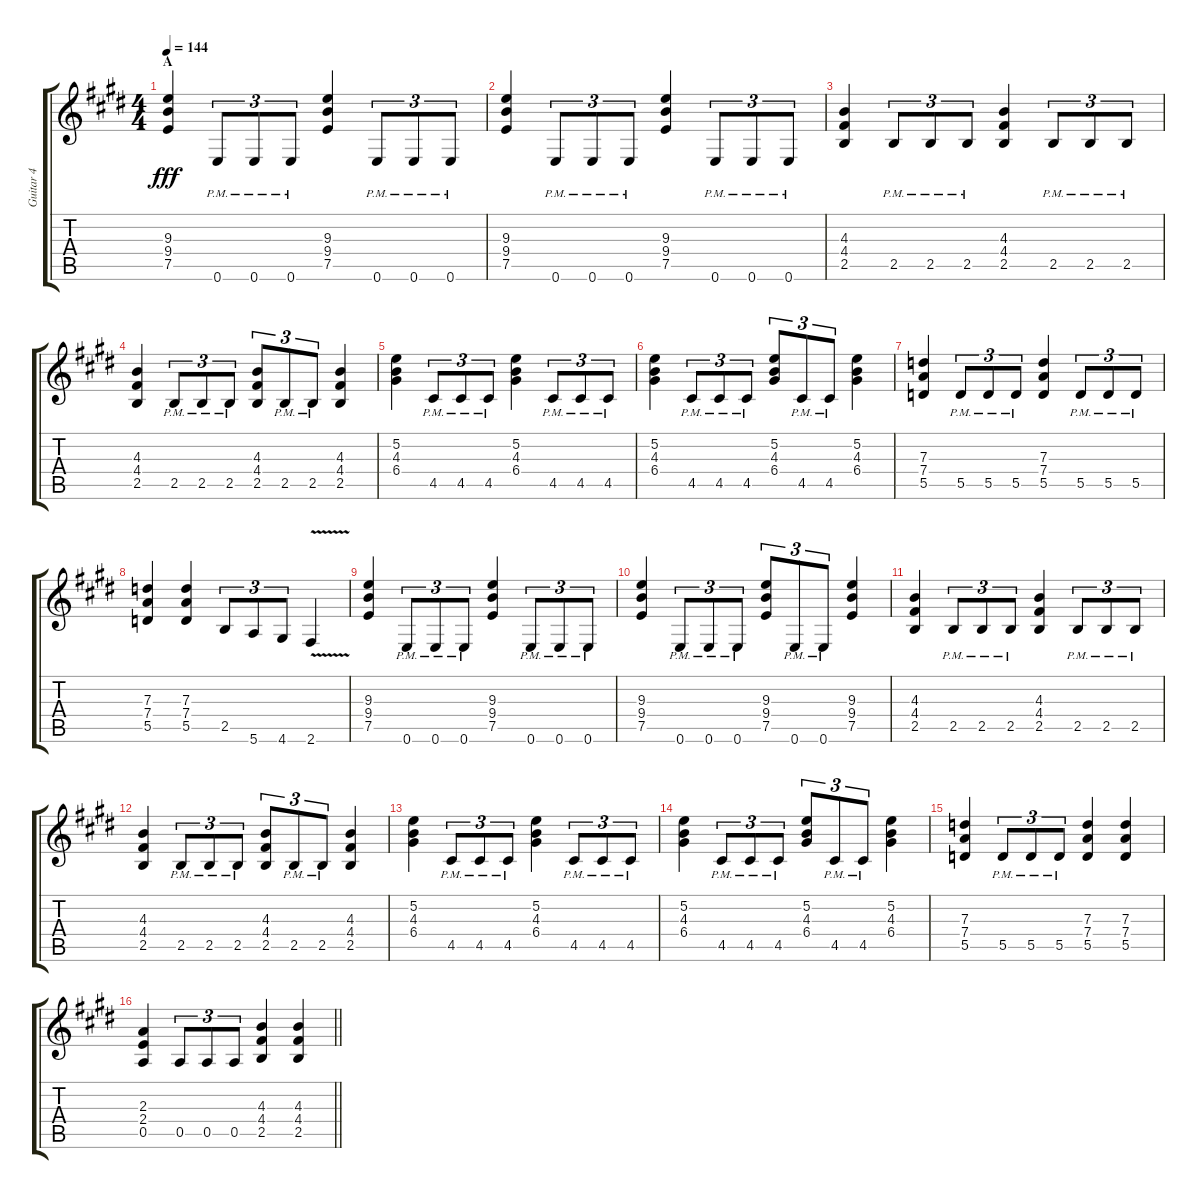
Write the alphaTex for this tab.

\track ("Guitar 4" "Guitar 4") {instrument distortionguitar}
\staff {score tabs}
\tuning (E4 B3 G3 D3 A2 E2) {hide}
\ts (4 4)
\section ("" "A")
\tempo 144
\clef g2
\ks e
(9.3 9.4 7.5).4{dy fff instrument distortionguitar} 0.6{pm}.8{tu (3 2)} 0.6{pm}.8{tu (3 2)} 0.6{pm}.8{tu (3 2)} (9.3 9.4 7.5).4 0.6{pm}.8{tu (3 2)} 0.6{pm}.8{tu (3 2)} 0.6{pm}.8{tu (3 2)} |
(9.3 9.4 7.5).4 0.6{pm}.8{tu (3 2)} 0.6{pm}.8{tu (3 2)} 0.6{pm}.8{tu (3 2)} (9.3 9.4 7.5).4 0.6{pm}.8{tu (3 2)} 0.6{pm}.8{tu (3 2)} 0.6{pm}.8{tu (3 2)} |
(4.3 4.4 2.5).4 2.5{pm}.8{tu (3 2)} 2.5{pm}.8{tu (3 2)} 2.5{pm}.8{tu (3 2)} (4.3 4.4 2.5).4 2.5{pm}.8{tu (3 2)} 2.5{pm}.8{tu (3 2)} 2.5{pm}.8{tu (3 2)} |
(4.3 4.4 2.5).4 2.5{pm}.8{tu (3 2)} 2.5{pm}.8{tu (3 2)} 2.5{pm}.8{tu (3 2)} (4.3 4.4 2.5).8{tu (3 2)} 2.5{pm}.8{tu (3 2)} 2.5{pm}.8{tu (3 2)} (4.3 4.4 2.5).4 |
(5.2 4.3 6.4).4 4.5{pm}.8{tu (3 2)} 4.5{pm}.8{tu (3 2)} 4.5{pm}.8{tu (3 2)} (5.2 4.3 6.4).4 4.5{pm}.8{tu (3 2)} 4.5{pm}.8{tu (3 2)} 4.5{pm}.8{tu (3 2)} |
(5.2 4.3 6.4).4 4.5{pm}.8{tu (3 2)} 4.5{pm}.8{tu (3 2)} 4.5{pm}.8{tu (3 2)} (5.2 4.3 6.4).8{tu (3 2)} 4.5{pm}.8{tu (3 2)} 4.5{pm}.8{tu (3 2)} (5.2 4.3 6.4).4 |
(7.3 7.4 5.5).4 5.5{pm}.8{tu (3 2)} 5.5{pm}.8{tu (3 2)} 5.5{pm}.8{tu (3 2)} (7.3 7.4 5.5).4 5.5{pm}.8{tu (3 2)} 5.5{pm}.8{tu (3 2)} 5.5{pm}.8{tu (3 2)} |
(7.3 7.4 5.5).4 (7.3 7.4 5.5).4 2.5.8{tu (3 2)} 5.6.8{tu (3 2)} 4.6.8{tu (3 2)} 2.6{v}.4 |
(9.3 9.4 7.5).4 0.6{pm}.8{tu (3 2)} 0.6{pm}.8{tu (3 2)} 0.6{pm}.8{tu (3 2)} (9.3 9.4 7.5).4 0.6{pm}.8{tu (3 2)} 0.6{pm}.8{tu (3 2)} 0.6{pm}.8{tu (3 2)} |
(9.3 9.4 7.5).4 0.6{pm}.8{tu (3 2)} 0.6{pm}.8{tu (3 2)} 0.6{pm}.8{tu (3 2)} (9.3 9.4 7.5).8{tu (3 2)} 0.6{pm}.8{tu (3 2)} 0.6{pm}.8{tu (3 2)} (9.3 9.4 7.5).4 |
(4.3 4.4 2.5).4 2.5{pm}.8{tu (3 2)} 2.5{pm}.8{tu (3 2)} 2.5{pm}.8{tu (3 2)} (4.3 4.4 2.5).4 2.5{pm}.8{tu (3 2)} 2.5{pm}.8{tu (3 2)} 2.5{pm}.8{tu (3 2)} |
(4.3 4.4 2.5).4 2.5{pm}.8{tu (3 2)} 2.5{pm}.8{tu (3 2)} 2.5{pm}.8{tu (3 2)} (4.3 4.4 2.5).8{tu (3 2)} 2.5{pm}.8{tu (3 2)} 2.5{pm}.8{tu (3 2)} (4.3 4.4 2.5).4 |
(5.2 4.3 6.4).4 4.5{pm}.8{tu (3 2)} 4.5{pm}.8{tu (3 2)} 4.5{pm}.8{tu (3 2)} (5.2 4.3 6.4).4 4.5{pm}.8{tu (3 2)} 4.5{pm}.8{tu (3 2)} 4.5{pm}.8{tu (3 2)} |
(5.2 4.3 6.4).4 4.5{pm}.8{tu (3 2)} 4.5{pm}.8{tu (3 2)} 4.5{pm}.8{tu (3 2)} (5.2 4.3 6.4).8{tu (3 2)} 4.5{pm}.8{tu (3 2)} 4.5{pm}.8{tu (3 2)} (5.2 4.3 6.4).4 |
(7.3 7.4 5.5).4 5.5{pm}.8{tu (3 2)} 5.5{pm}.8{tu (3 2)} 5.5{pm}.8{tu (3 2)} (7.3 7.4 5.5).4 (7.3 7.4 5.5).4 |
\barLineRight lightlight
(2.3 2.4 0.5).4 0.5.8{tu (3 2)} 0.5.8{tu (3 2)} 0.5.8{tu (3 2)} (4.3 4.4 2.5).4 (4.3 4.4 2.5).4
